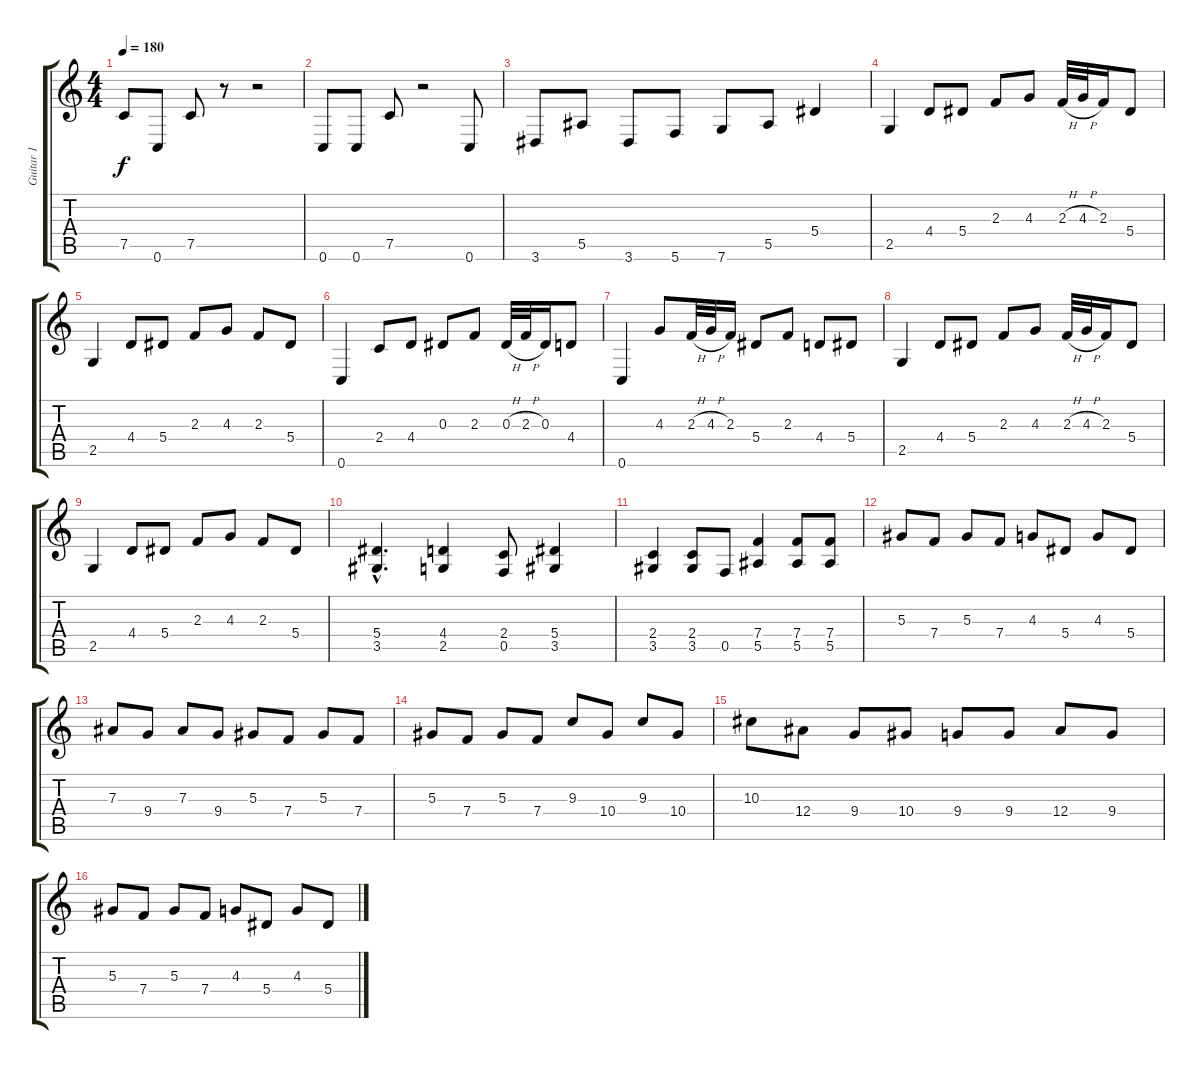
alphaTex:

\track ("Guitar 1" "Guitar 1") {instrument overdrivenguitar}
\staff {score tabs}
\tuning (C4 G3 Eb3 Bb2 F2 C2) {hide}
\ts (4 4)
\tempo 180
\clef g2
\ks c
7.5.8{dy f} 0.6.8 7.5.8 r.8 r.2 |
0.6.8 0.6.8 7.5.8 r.2 0.6.8 |
3.6.8 5.5.8 3.6.8 5.6.8 7.6.8 5.5.8 5.4.4 |
2.5.4 4.4.8 5.4.8 2.3.8 4.3.8 2.3{h}.32 4.3{h}.32 2.3.16 5.4.8 |
2.5.4 4.4.8 5.4.8 2.3.8 4.3.8 2.3.8 5.4.8 |
0.6.4 2.4.8 4.4.8 0.3.8 2.3.8 0.3{h}.32 2.3{h}.32 0.3.16 4.4.8 |
0.6.4 4.3.8 2.3{h}.32 4.3{h}.32 2.3.16 5.4.8 2.3.8 4.4.8 5.4.8 |
2.5.4 4.4.8 5.4.8 2.3.8 4.3.8 2.3{h}.32 4.3{h}.32 2.3.16 5.4.8 |
2.5.4 4.4.8 5.4.8 2.3.8 4.3.8 2.3.8 5.4.8 |
(5.4{hac} 3.5{hac}).4{d} (4.4 2.5).4 (2.4 0.5).8 (5.4 3.5).4 |
(2.4 3.5).4 (2.4 3.5).8 0.5.8 (7.4 5.5).4 (7.4 5.5).8 (7.4 5.5).8 |
5.3.8 7.4.8 5.3.8 7.4.8 4.3.8 5.4.8 4.3.8 5.4.8 |
7.3.8 9.4.8 7.3.8 9.4.8 5.3.8 7.4.8 5.3.8 7.4.8 |
5.3.8 7.4.8 5.3.8 7.4.8 9.3.8 10.4.8 9.3.8 10.4.8 |
10.3.8 12.4.8 9.4.8 10.4.8 9.4.8 9.4.8 12.4.8 9.4.8 |
5.3.8 7.4.8 5.3.8 7.4.8 4.3.8 5.4.8 4.3.8 5.4.8
